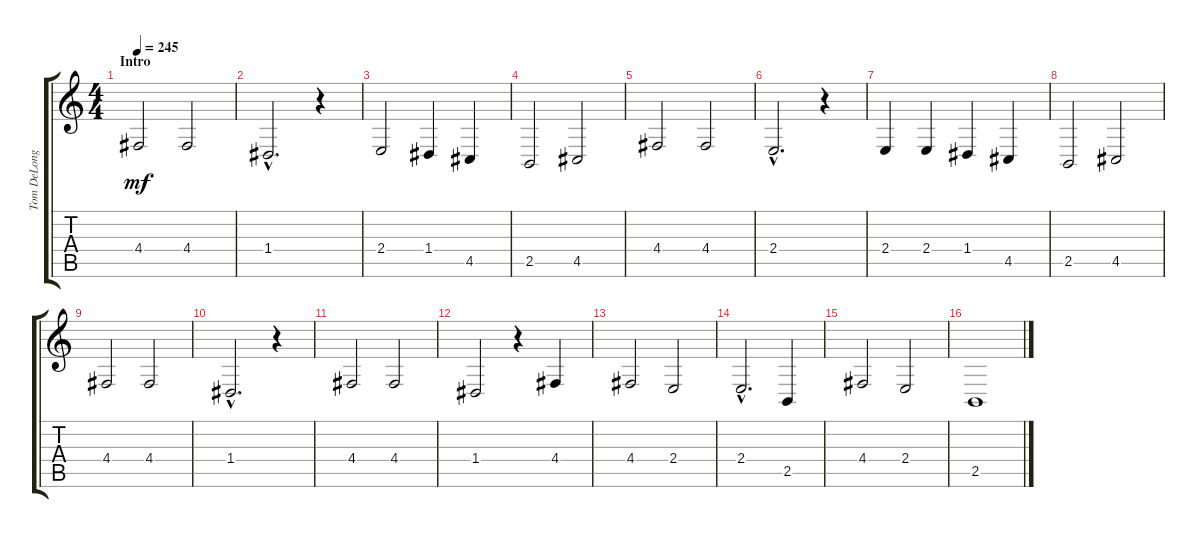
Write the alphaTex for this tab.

\track ("Tom DeLonge - Voz" "Tom DeLong") {instrument tenorsax}
\staff {score tabs}
\tuning (E4 B3 G3 D3 A2 E2) {hide}
\ts (4 4)
\section ("" "Intro")
\tempo 245
\clef g2
\ks c
4.4.2{dy mf instrument tenorsax} 4.4.2 |
1.4{hac}.2{d} r.4 |
2.4.2 1.4.4 4.5.4 |
2.5.2 4.5.2 |
4.4.2 4.4.2 |
2.4{hac}.2{d} r.4 |
2.4.4 2.4.4 1.4.4 4.5.4 |
2.5.2 4.5.2 |
4.4.2 4.4.2 |
1.4{hac}.2{d} r.4 |
4.4.2 4.4.2 |
1.4.2 r.4 4.4.4 |
4.4.2 2.4.2 |
2.4{hac}.2{d} 2.5.4 |
4.4.2 2.4.2 |
2.5.1
